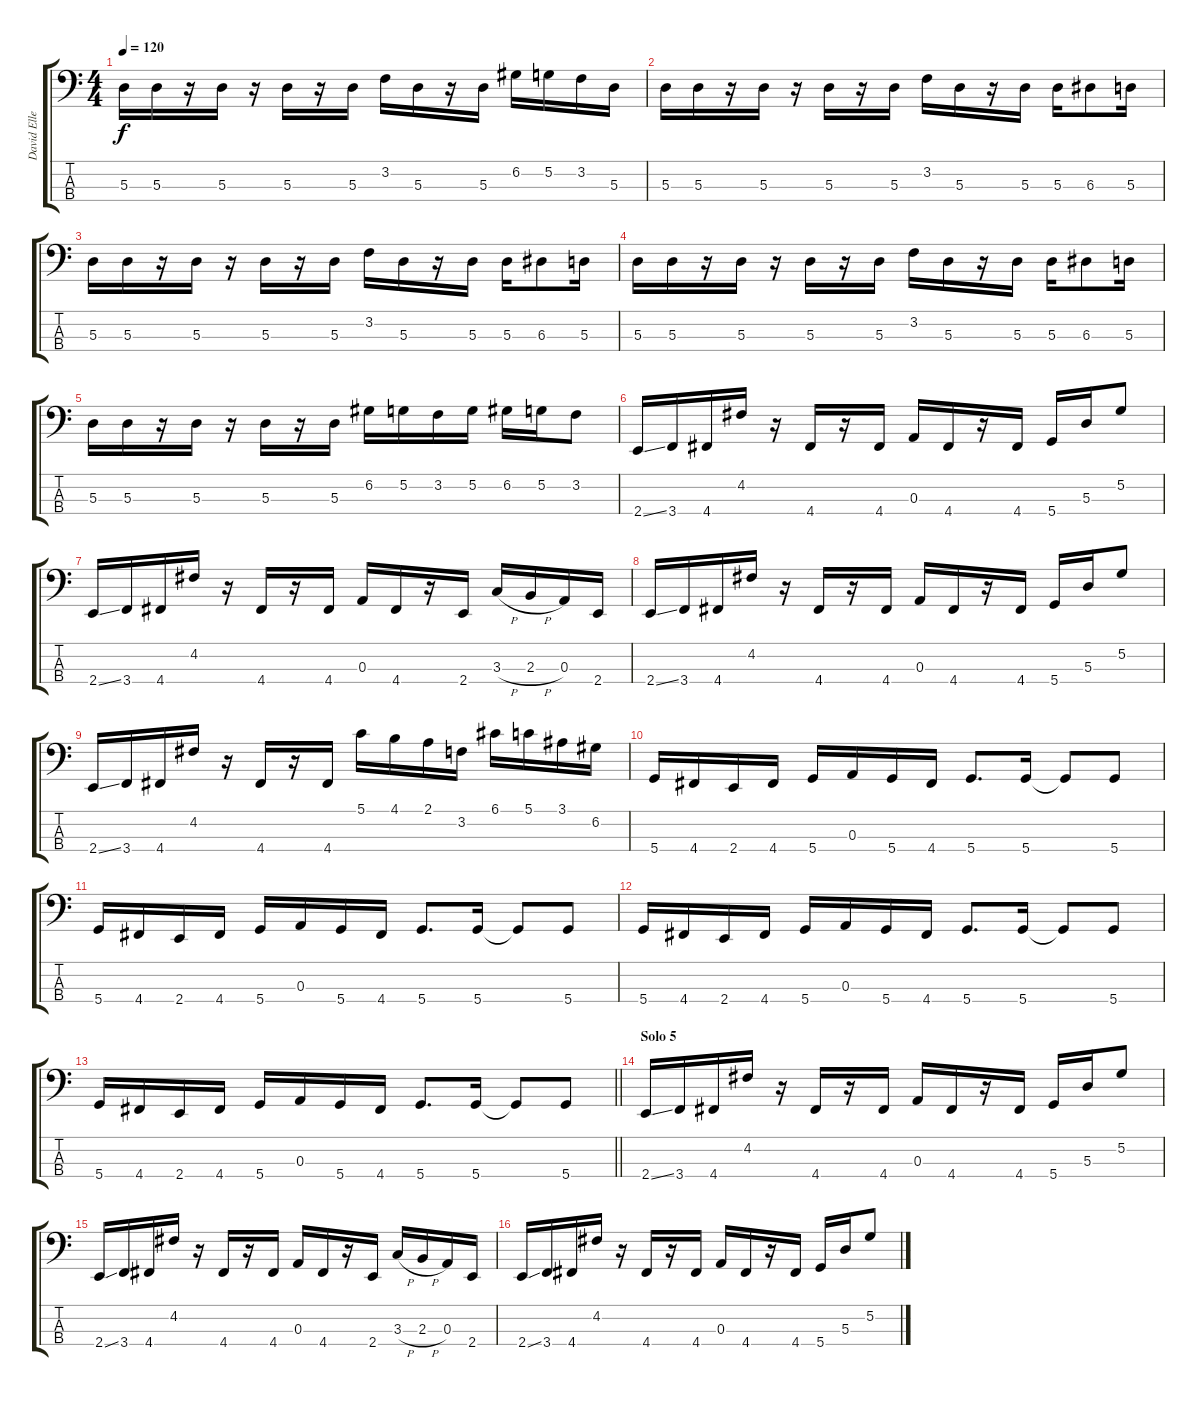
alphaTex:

\track ("David Ellefson" "David Elle") {instrument electricbasspick}
\staff {score tabs}
\tuning (G2 D2 A1 D1) {hide}
\ts (4 4)
\tempo 120
\clef f4
\ks c
5.3.16{dy f} 5.3.16 r.16 5.3.16 r.16 5.3.16 r.16 5.3.16 3.2.16 5.3.16 r.16 5.3.16 6.2.16 5.2.16 3.2.16 5.3.16 |
5.3.16 5.3.16 r.16 5.3.16 r.16 5.3.16 r.16 5.3.16 3.2.16 5.3.16 r.16 5.3.16 5.3.16 6.3.8 5.3.16 |
5.3.16 5.3.16 r.16 5.3.16 r.16 5.3.16 r.16 5.3.16 3.2.16 5.3.16 r.16 5.3.16 5.3.16 6.3.8 5.3.16 |
5.3.16 5.3.16 r.16 5.3.16 r.16 5.3.16 r.16 5.3.16 3.2.16 5.3.16 r.16 5.3.16 5.3.16 6.3.8 5.3.16 |
5.3.16 5.3.16 r.16 5.3.16 r.16 5.3.16 r.16 5.3.16 6.2.16 5.2.16 3.2.16 5.2.16 6.2.16 5.2.16 3.2.8 |
2.4{ss}.16 3.4.16 4.4.16 4.2.16 r.16 4.4.16 r.16 4.4.16 0.3.16 4.4.16 r.16 4.4.16 5.4.16 5.3.16 5.2.8 |
2.4{ss}.16 3.4.16 4.4.16 4.2.16 r.16 4.4.16 r.16 4.4.16 0.3.16 4.4.16 r.16 2.4.16 3.3{h}.16 2.3{h}.16 0.3.16 2.4.16 |
2.4{ss}.16 3.4.16 4.4.16 4.2.16 r.16 4.4.16 r.16 4.4.16 0.3.16 4.4.16 r.16 4.4.16 5.4.16 5.3.16 5.2.8 |
2.4{ss}.16 3.4.16 4.4.16 4.2.16 r.16 4.4.16 r.16 4.4.16 5.1.16 4.1.16 2.1.16 3.2.16 6.1.16 5.1.16 3.1.16 6.2.16 |
5.4.16 4.4.16 2.4.16 4.4.16 5.4.16 0.3.16 5.4.16 4.4.16 5.4.8{d} 5.4.16 5.4{t}.8 5.4.8 |
5.4.16 4.4.16 2.4.16 4.4.16 5.4.16 0.3.16 5.4.16 4.4.16 5.4.8{d} 5.4.16 5.4{t}.8 5.4.8 |
5.4.16 4.4.16 2.4.16 4.4.16 5.4.16 0.3.16 5.4.16 4.4.16 5.4.8{d} 5.4.16 5.4{t}.8 5.4.8 |
\barLineRight lightlight
5.4.16 4.4.16 2.4.16 4.4.16 5.4.16 0.3.16 5.4.16 4.4.16 5.4.8{d} 5.4.16 5.4{t}.8 5.4.8 |
\section ("" "Solo 5")
2.4{ss}.16 3.4.16 4.4.16 4.2.16 r.16 4.4.16 r.16 4.4.16 0.3.16 4.4.16 r.16 4.4.16 5.4.16 5.3.16 5.2.8 |
2.4{ss}.16 3.4.16 4.4.16 4.2.16 r.16 4.4.16 r.16 4.4.16 0.3.16 4.4.16 r.16 2.4.16 3.3{h}.16 2.3{h}.16 0.3.16 2.4.16 |
2.4{ss}.16 3.4.16 4.4.16 4.2.16 r.16 4.4.16 r.16 4.4.16 0.3.16 4.4.16 r.16 4.4.16 5.4.16 5.3.16 5.2.8
